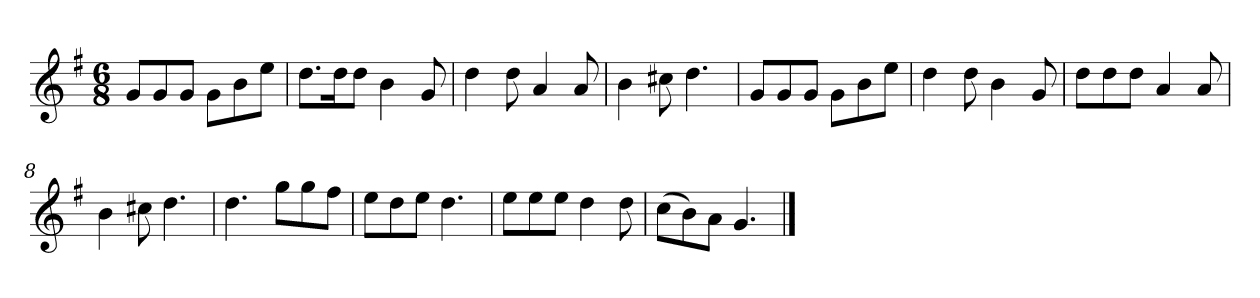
**kern
*part1
*staff1
*k[f#]
*M6/8
*MM99
=1
8gL
8g
8gJ
8gL
8b
8eeJ
=2
8.ddL
16ddK
8ddJ
4b
8g
=3
4dd
8dd
4a
8a
=4
4b
8cc#X
4.dd
=5
8gL
8g
8gJ
8gL
8b
8eeJ
=6
4dd
8dd
4b
8g
=7
8ddL
8dd
8ddJ
4a
8a
=8
4b
8cc#X
4.dd
=9
4.dd
8ggL
8gg
8ff#J
=10
8eeL
8dd
8eeJ
4.dd
=11
8eeL
8ee
8eeJ
4dd
8dd
=12
(8ccL
8b)
8aJ
4.g
==
*-
